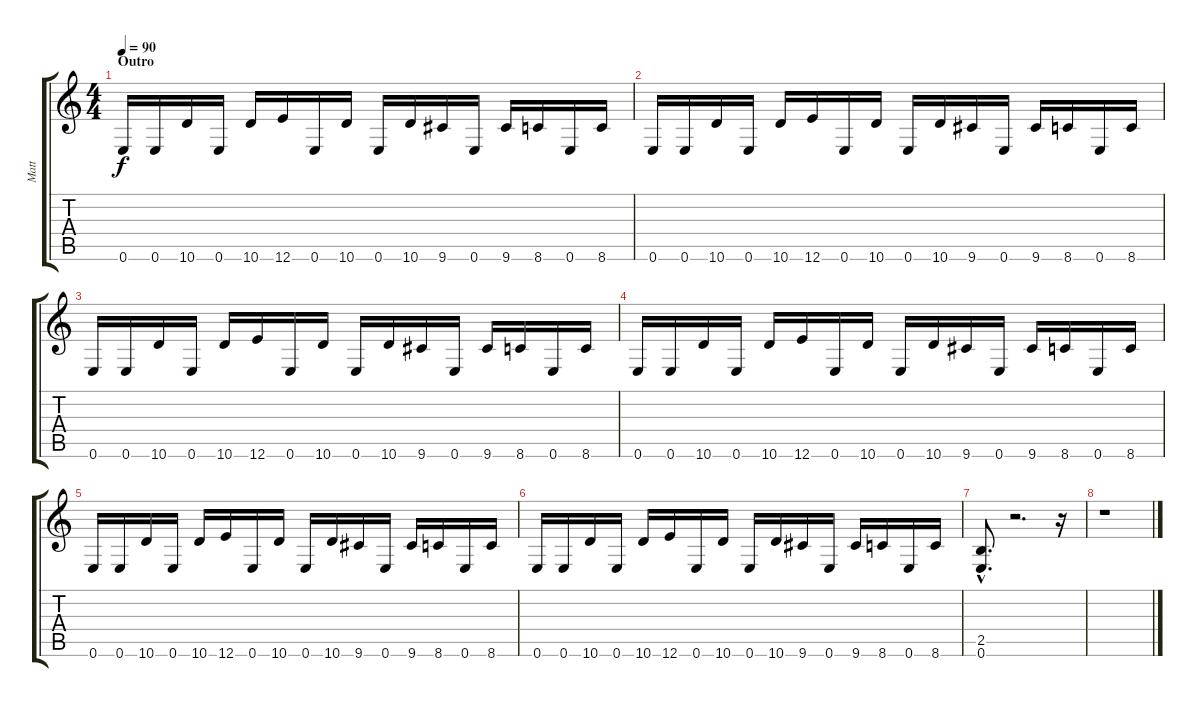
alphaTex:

\track ("Matt" "Matt") {instrument distortionguitar}
\staff {score tabs}
\tuning (E4 B3 G3 D3 A2 E2) {hide}
\ts (4 4)
\section ("" "Outro")
\tempo 90
\clef g2
\ks c
0.6.16{dy f} 0.6.16 10.6.16 0.6.16 10.6.16 12.6.16 0.6.16 10.6.16 0.6.16 10.6.16 9.6.16 0.6.16 9.6.16 8.6.16 0.6.16 8.6.16 |
0.6.16 0.6.16 10.6.16 0.6.16 10.6.16 12.6.16 0.6.16 10.6.16 0.6.16 10.6.16 9.6.16 0.6.16 9.6.16 8.6.16 0.6.16 8.6.16 |
0.6.16 0.6.16 10.6.16 0.6.16 10.6.16 12.6.16 0.6.16 10.6.16 0.6.16 10.6.16 9.6.16 0.6.16 9.6.16 8.6.16 0.6.16 8.6.16 |
0.6.16 0.6.16 10.6.16 0.6.16 10.6.16 12.6.16 0.6.16 10.6.16 0.6.16 10.6.16 9.6.16 0.6.16 9.6.16 8.6.16 0.6.16 8.6.16 |
0.6.16 0.6.16 10.6.16 0.6.16 10.6.16 12.6.16 0.6.16 10.6.16 0.6.16 10.6.16 9.6.16 0.6.16 9.6.16 8.6.16 0.6.16 8.6.16 |
0.6.16 0.6.16 10.6.16 0.6.16 10.6.16 12.6.16 0.6.16 10.6.16 0.6.16 10.6.16 9.6.16 0.6.16 9.6.16 8.6.16 0.6.16 8.6.16 |
(2.5{hac} 0.6{hac}).8{d} r.2{d} r.16 |
r.1
